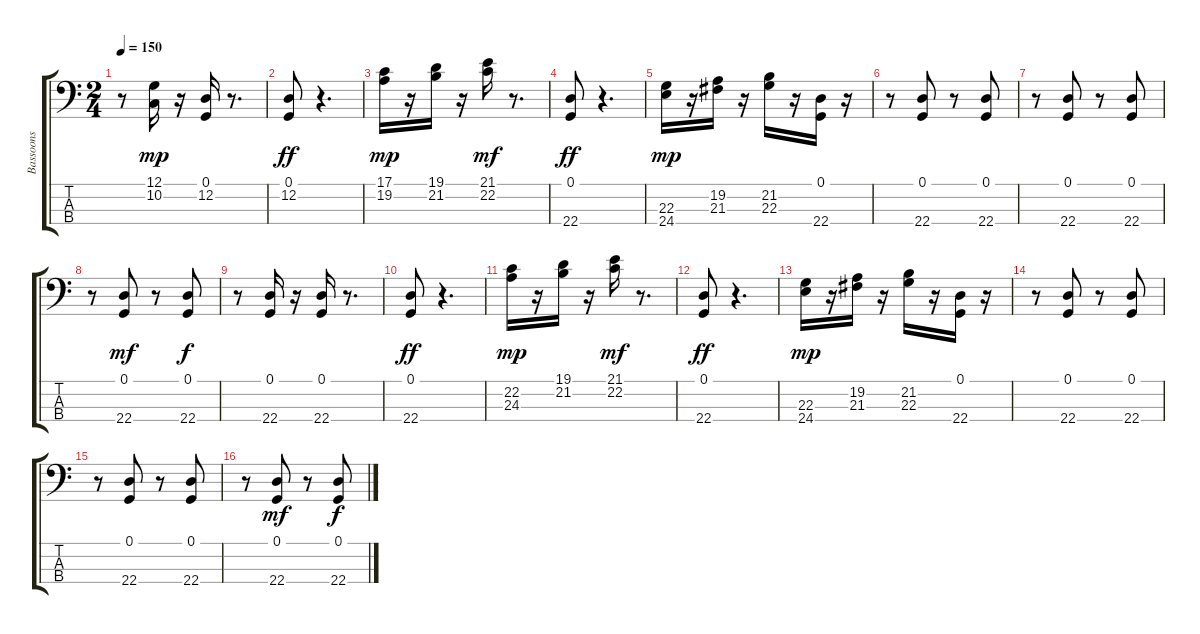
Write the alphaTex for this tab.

\track ("Bassoons" "Bassoons") {instrument bassoon}
\staff {score tabs}
\tuning (G2 D2 A1 E1) {hide}
\ts (2 4)
\tempo 150
\clef f4
\ks c
r.8{dy mp} (12.1 10.2).16 r.16 (0.1 12.2).16 r.8{d} |
(0.1 12.2).8{dy ff} r.4{d} |
(17.1 19.2).16{dy mp} r.16 (19.1 21.2).16 r.16 (21.1 22.2).16{dy mf} r.8{d} |
(0.1 22.4).8{dy ff} r.4{d} |
(22.3 24.4).16{dy mp} r.16 (19.2 21.3).16 r.16 (21.2 22.3).16 r.16 (0.1 22.4).16 r.16 |
r.8 (0.1 22.4).8 r.8 (0.1 22.4).8 |
r.8 (0.1 22.4).8 r.8 (0.1 22.4).8 |
r.8 (0.1 22.4).8{dy mf} r.8 (0.1 22.4).8{dy f} |
r.8 (0.1 22.4).16 r.16 (0.1 22.4).16 r.8{d} |
(0.1 22.4).8{dy ff} r.4{d} |
(22.2 24.3).16{dy mp} r.16 (19.1 21.2).16 r.16 (21.1 22.2).16{dy mf} r.8{d} |
(0.1 22.4).8{dy ff} r.4{d} |
(22.3 24.4).16{dy mp} r.16 (19.2 21.3).16 r.16 (21.2 22.3).16 r.16 (0.1 22.4).16 r.16 |
r.8 (0.1 22.4).8 r.8 (0.1 22.4).8 |
r.8 (0.1 22.4).8 r.8 (0.1 22.4).8 |
r.8 (0.1 22.4).8{dy mf} r.8 (0.1 22.4).8{dy f}
